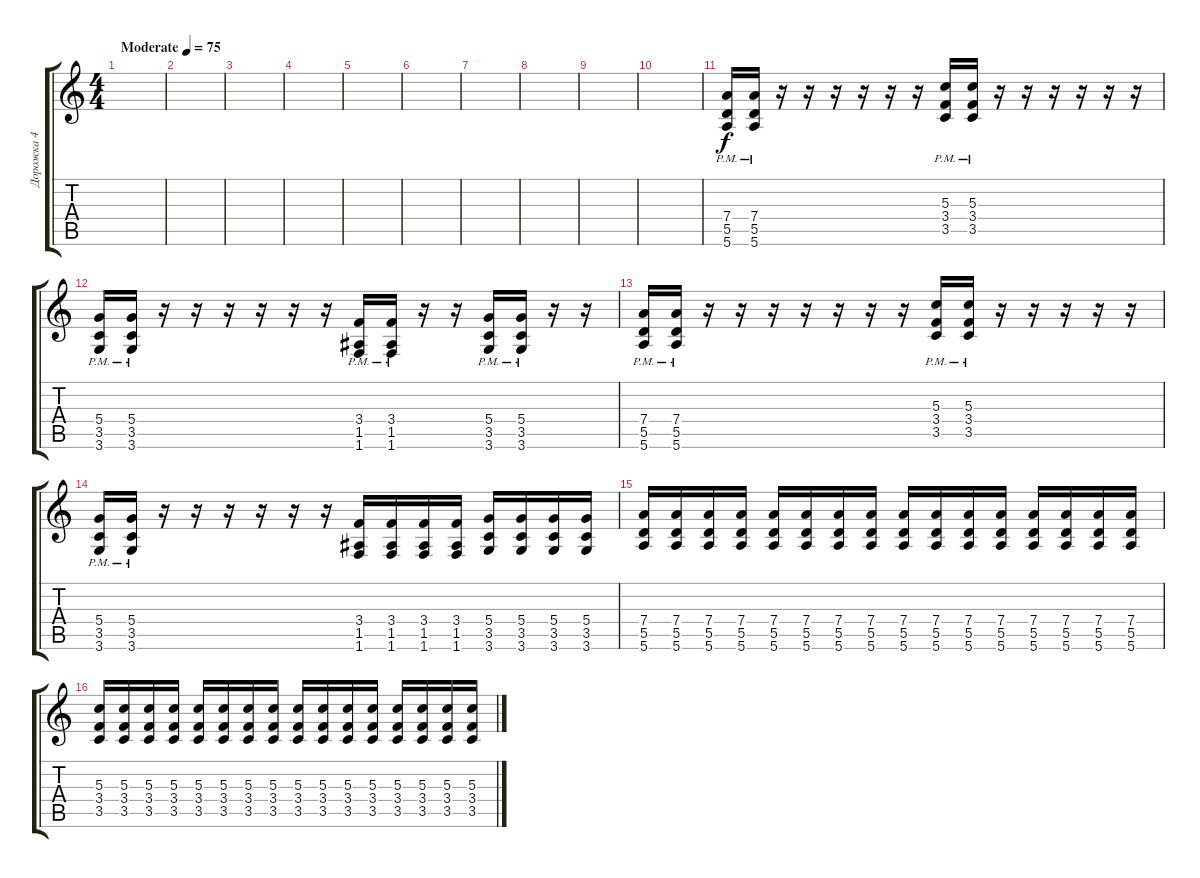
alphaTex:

\track ("Дорожка 4" "Дорожка 4") {instrument distortionguitar}
\staff {score tabs}
\tuning (E4 B3 G3 D3 A2 E2) {hide}
\ts (4 4)
\tempo (75 "Moderate")
\clef g2
\ks c
|
|
|
|
|
|
|
|
|
|
(7.4{pm} 5.5{pm} 5.6{pm}).16 (7.4{pm} 5.5{pm} 5.6{pm}).16 r.16 r.16 r.16 r.16 r.16 r.16 (5.3 3.4{pm} 3.5{pm}).16 (5.3 3.4{pm} 3.5{pm}).16 r.16 r.16 r.16 r.16 r.16 r.16 |
(5.4{pm} 3.5{pm} 3.6{pm}).16 (5.4{pm} 3.5{pm} 3.6{pm}).16 r.16 r.16 r.16 r.16 r.16 r.16 (3.4{pm} 1.5{pm} 1.6{pm}).16 (3.4{pm} 1.5{pm} 1.6{pm}).16 r.16 r.16 (5.4{pm} 3.5{pm} 3.6{pm}).16 (5.4{pm} 3.5{pm} 3.6{pm}).16 r.16 r.16 |
(7.4{pm} 5.5{pm} 5.6{pm}).16 (7.4{pm} 5.5{pm} 5.6{pm}).16 r.16 r.16 r.16 r.16 r.16 r.16 r.16 (5.3 3.4{pm} 3.5{pm}).16 (5.3 3.4{pm} 3.5{pm}).16 r.16 r.16 r.16 r.16 r.16 |
(5.4{pm} 3.5{pm} 3.6{pm}).16 (5.4{pm} 3.5{pm} 3.6{pm}).16 r.16 r.16 r.16 r.16 r.16 r.16 (3.4 1.5 1.6).16 (3.4 1.5 1.6).16 (3.4 1.5 1.6).16 (3.4 1.5 1.6).16 (5.4 3.5 3.6).16 (5.4 3.5 3.6).16 (5.4 3.5 3.6).16 (5.4 3.5 3.6).16 |
(7.4 5.5 5.6).16 (7.4 5.5 5.6).16 (7.4 5.5 5.6).16 (7.4 5.5 5.6).16 (7.4 5.5 5.6).16 (7.4 5.5 5.6).16 (7.4 5.5 5.6).16 (7.4 5.5 5.6).16 (7.4 5.5 5.6).16 (7.4 5.5 5.6).16 (7.4 5.5 5.6).16 (7.4 5.5 5.6).16 (7.4 5.5 5.6).16 (7.4 5.5 5.6).16 (7.4 5.5 5.6).16 (7.4 5.5 5.6).16 |
(5.3 3.4 3.5).16 (5.3 3.4 3.5).16 (5.3 3.4 3.5).16 (5.3 3.4 3.5).16 (5.3 3.4 3.5).16 (5.3 3.4 3.5).16 (5.3 3.4 3.5).16 (5.3 3.4 3.5).16 (5.3 3.4 3.5).16 (5.3 3.4 3.5).16 (5.3 3.4 3.5).16 (5.3 3.4 3.5).16 (5.3 3.4 3.5).16 (5.3 3.4 3.5).16 (5.3 3.4 3.5).16 (5.3 3.4 3.5).16
